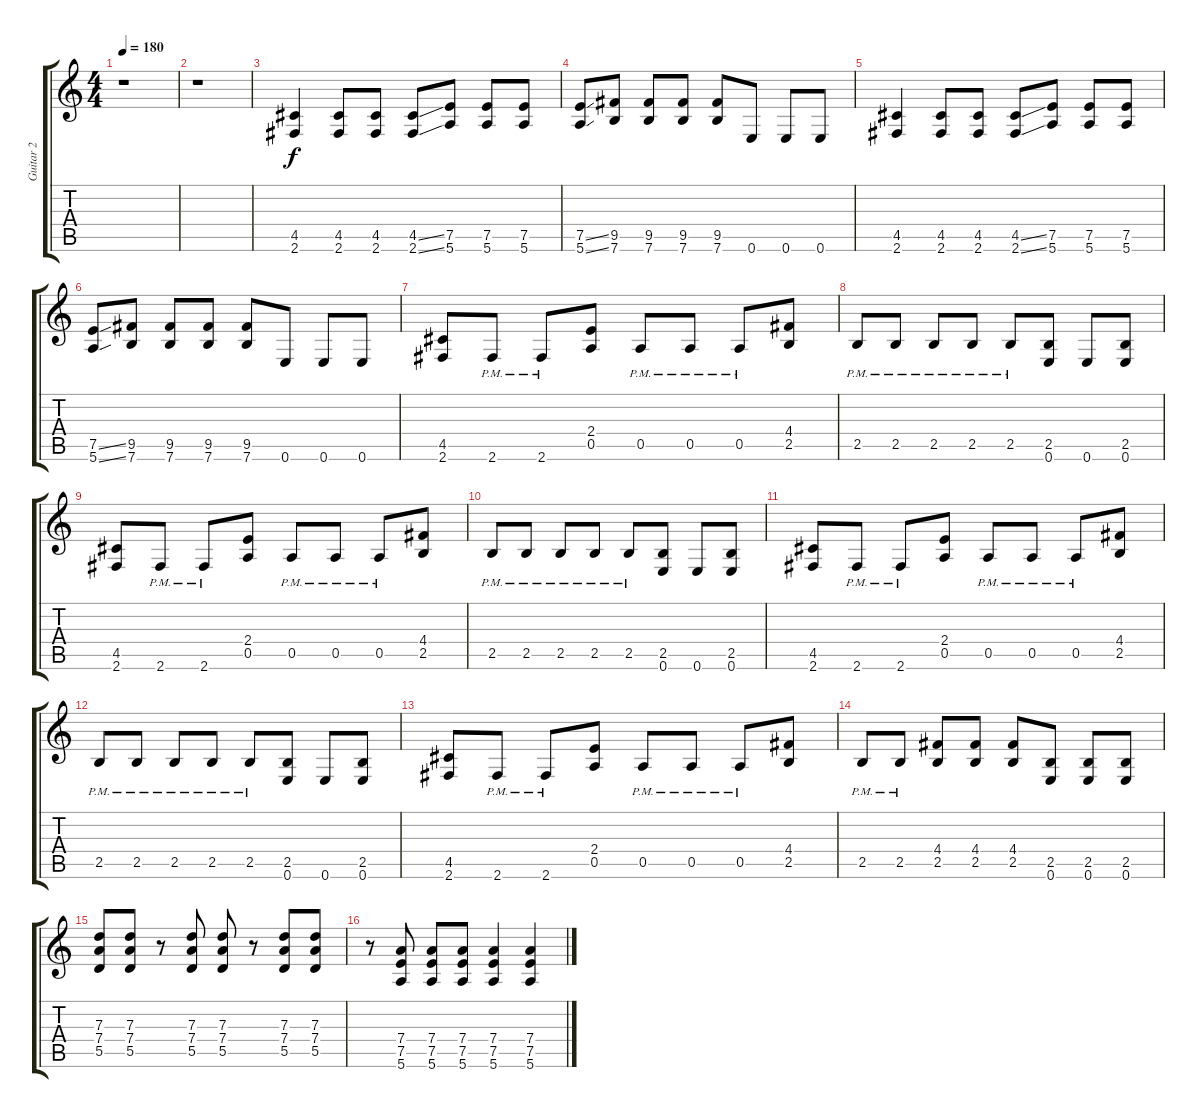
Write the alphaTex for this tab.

\track ("Guitar 2" "Guitar 2") {instrument distortionguitar}
\staff {score tabs}
\tuning (E4 B3 G3 D3 A2 E2) {hide}
\ts (4 4)
\tempo 180
\clef g2
\ks c
r.1{dy f} |
r.1 |
(4.5 2.6).4 (4.5 2.6).8 (4.5 2.6).8 (4.5{ss} 2.6{ss}).8 (7.5 5.6).8 (7.5 5.6).8 (7.5 5.6).8 |
(7.5{ss} 5.6{ss}).8 (9.5 7.6).8 (9.5 7.6).8 (9.5 7.6).8 (9.5 7.6).8 0.6.8 0.6.8 0.6.8 |
(4.5 2.6).4 (4.5 2.6).8 (4.5 2.6).8 (4.5{ss} 2.6{ss}).8 (7.5 5.6).8 (7.5 5.6).8 (7.5 5.6).8 |
(7.5{ss} 5.6{ss}).8 (9.5 7.6).8 (9.5 7.6).8 (9.5 7.6).8 (9.5 7.6).8 0.6.8 0.6.8 0.6.8 |
(4.5 2.6).8 2.6{pm}.8 2.6{pm}.8 (2.4 0.5).8 0.5{pm}.8 0.5{pm}.8 0.5{pm}.8 (4.4 2.5).8 |
2.5{pm}.8 2.5{pm}.8 2.5{pm}.8 2.5{pm}.8 2.5{pm}.8 (2.5 0.6).8 0.6.8 (2.5 0.6).8 |
(4.5 2.6).8 2.6{pm}.8 2.6{pm}.8 (2.4 0.5).8 0.5{pm}.8 0.5{pm}.8 0.5{pm}.8 (4.4 2.5).8 |
2.5{pm}.8 2.5{pm}.8 2.5{pm}.8 2.5{pm}.8 2.5{pm}.8 (2.5 0.6).8 0.6.8 (2.5 0.6).8 |
(4.5 2.6).8 2.6{pm}.8 2.6{pm}.8 (2.4 0.5).8 0.5{pm}.8 0.5{pm}.8 0.5{pm}.8 (4.4 2.5).8 |
2.5{pm}.8 2.5{pm}.8 2.5{pm}.8 2.5{pm}.8 2.5{pm}.8 (2.5 0.6).8 0.6.8 (2.5 0.6).8 |
(4.5 2.6).8 2.6{pm}.8 2.6{pm}.8 (2.4 0.5).8 0.5{pm}.8 0.5{pm}.8 0.5{pm}.8 (4.4 2.5).8 |
2.5{pm}.8 2.5{pm}.8 (4.4 2.5).8 (4.4 2.5).8 (4.4 2.5).8 (2.5 0.6).8 (2.5 0.6).8 (2.5 0.6).8 |
(7.3 7.4 5.5).8 (7.3 7.4 5.5).8 r.8 (7.3 7.4 5.5).8 (7.3 7.4 5.5).8 r.8 (7.3 7.4 5.5).8 (7.3 7.4 5.5).8 |
r.8 (7.4 7.5 5.6).8 (7.4 7.5 5.6).8 (7.4 7.5 5.6).8 (7.4 7.5 5.6).4 (7.4 7.5 5.6).4
